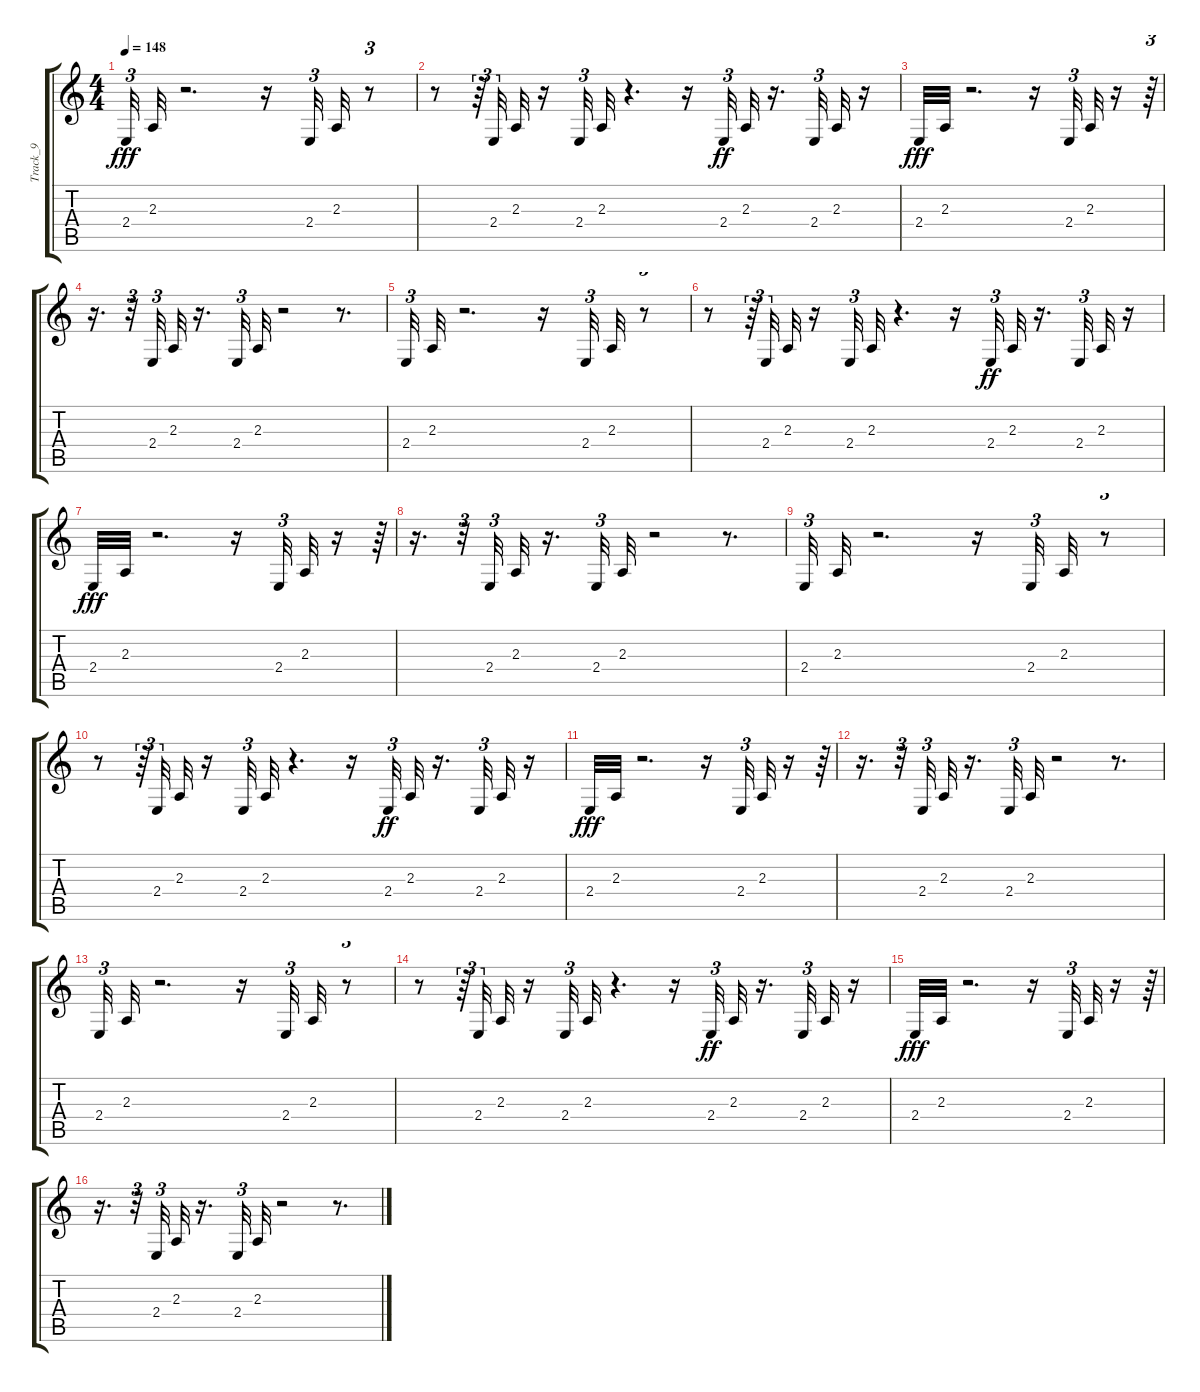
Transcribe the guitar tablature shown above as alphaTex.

\track ("Track_9" "Track_9") {instrument taikodrum}
\staff {score tabs}
\tuning (E4 B3 G3 D3 A2 E2) {hide}
\ts (4 4)
\tempo 148
\clef g2
\ks c
2.4.32{tu (3 2) dy fff} 2.3.32 r.2{d} r.16 2.4.32{tu (3 2)} 2.3.32 r.8{tu (3 2)} |
r.8 r.64{tu (3 2)} 2.4.32{tu (3 2)} 2.3.32 r.16 2.4.32{tu (3 2)} 2.3.32 r.4{d} r.16 2.4.32{tu (3 2) dy ff} 2.3.32 r.16{d} 2.4.32{tu (3 2)} 2.3.32 r.16 |
2.4.32{dy fff} 2.3.32 r.2{d} r.16 2.4.32{tu (3 2)} 2.3.32 r.16 r.64{tu (3 2)} |
r.16{d} r.32{tu (3 2)} 2.4.32{tu (3 2)} 2.3.32 r.16{d} 2.4.32{tu (3 2)} 2.3.32 r.2 r.8{d} |
2.4.32{tu (3 2)} 2.3.32 r.2{d} r.16 2.4.32{tu (3 2)} 2.3.32 r.8{tu (3 2)} |
r.8 r.64{tu (3 2)} 2.4.32{tu (3 2)} 2.3.32 r.16 2.4.32{tu (3 2)} 2.3.32 r.4{d} r.16 2.4.32{tu (3 2) dy ff} 2.3.32 r.16{d} 2.4.32{tu (3 2)} 2.3.32 r.16 |
2.4.32{dy fff} 2.3.32 r.2{d} r.16 2.4.32{tu (3 2)} 2.3.32 r.16 r.64{tu (3 2)} |
r.16{d} r.32{tu (3 2)} 2.4.32{tu (3 2)} 2.3.32 r.16{d} 2.4.32{tu (3 2)} 2.3.32 r.2 r.8{d} |
2.4.32{tu (3 2)} 2.3.32 r.2{d} r.16 2.4.32{tu (3 2)} 2.3.32 r.8{tu (3 2)} |
r.8 r.64{tu (3 2)} 2.4.32{tu (3 2)} 2.3.32 r.16 2.4.32{tu (3 2)} 2.3.32 r.4{d} r.16 2.4.32{tu (3 2) dy ff} 2.3.32 r.16{d} 2.4.32{tu (3 2)} 2.3.32 r.16 |
2.4.32{dy fff} 2.3.32 r.2{d} r.16 2.4.32{tu (3 2)} 2.3.32 r.16 r.64{tu (3 2)} |
r.16{d} r.32{tu (3 2)} 2.4.32{tu (3 2)} 2.3.32 r.16{d} 2.4.32{tu (3 2)} 2.3.32 r.2 r.8{d} |
2.4.32{tu (3 2)} 2.3.32 r.2{d} r.16 2.4.32{tu (3 2)} 2.3.32 r.8{tu (3 2)} |
r.8 r.64{tu (3 2)} 2.4.32{tu (3 2)} 2.3.32 r.16 2.4.32{tu (3 2)} 2.3.32 r.4{d} r.16 2.4.32{tu (3 2) dy ff} 2.3.32 r.16{d} 2.4.32{tu (3 2)} 2.3.32 r.16 |
2.4.32{dy fff} 2.3.32 r.2{d} r.16 2.4.32{tu (3 2)} 2.3.32 r.16 r.64{tu (3 2)} |
r.16{d} r.32{tu (3 2)} 2.4.32{tu (3 2)} 2.3.32 r.16{d} 2.4.32{tu (3 2)} 2.3.32 r.2 r.8{d}
